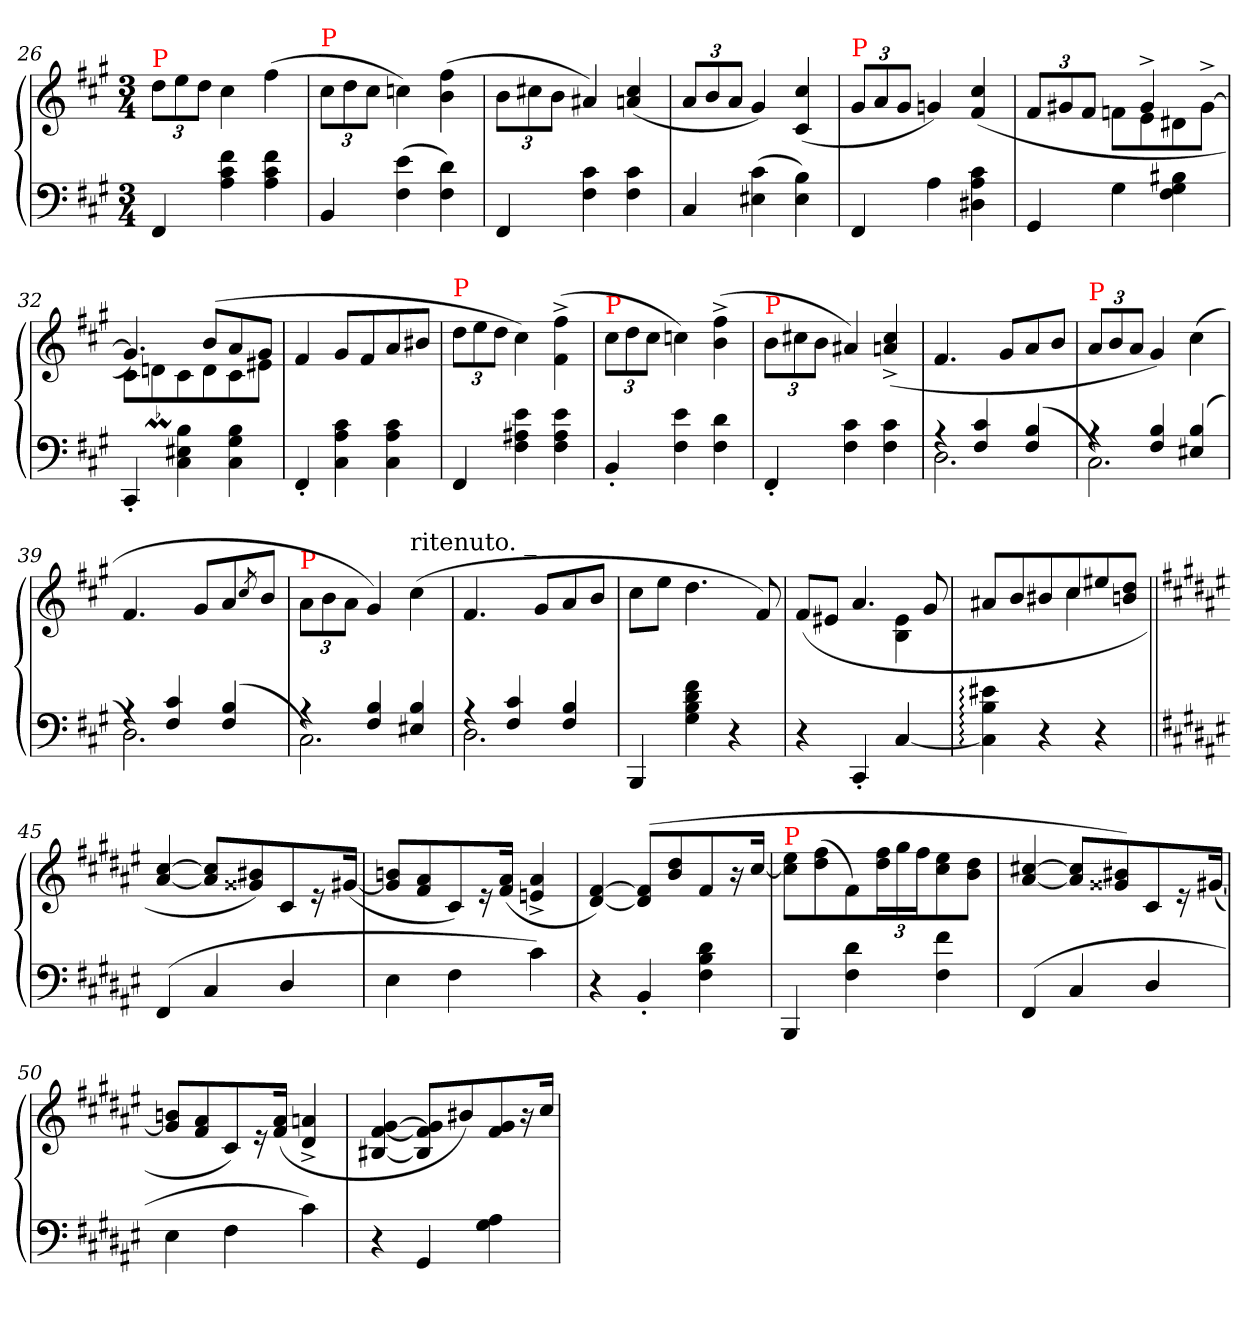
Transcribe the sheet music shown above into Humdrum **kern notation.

**kern	**kern
*part1	*part1
*staff2	*staff1
*clefF4	*clefG2
*k[f#c#g#]	*k[f#c#g#]
*f#:	*f#:
*M3/4	*M3/4
*	*Xbrackettup
=26	=26
!	!LO:TX:a:color=red:t=P
4FF#/	12dd\L
.	12ee\
.	12dd\J
4A\ 4c#\ 4f#\	4cc#\
4A\ 4c#\ 4f#\	(4ff#\
=27	=27
!	!LO:TX:a:color=red:t=P
4BB/	12cc#\L
.	12dd\
.	12cc#\J
(4F#\ 4e\	4ccn\)
4F#\ 4d\)	(4b\ 4ff#\
=28	=28
*	*^
4FF#/	4ryy	12b\L
.	.	12cc#X\
.	.	12b\J
4F#\ 4c#\	4a#X/)	4ryy
4F#\ 4c#\	(<4cc#/ 4an/	4ryy
=29	=29	=29
!	!LO:TX:a:color=red:t=P	!
*	*v	*v
4C#/	12a/L
.	12b/
.	12a/J
(4E#X\ 4c#\	4g#/)
4E#\ 4B\)	(<4c#/ 4cc#/
=30	=30
!	!LO:TX:a:color=red:t=P
4FF#/	12g#/L
.	12a/
.	12g#/J
4A\	4gn/)
4D#X\ 4A\ 4c#\	(>4f#/ 4cc#/
=31	=31
*	*^
4GG#/	12f#/L	4ryy
.	12g#X/	.
.	12f#/J	.
4G#\	8ryy	8fn\L
.	4g#^/	8e\
4F#\ 4G#\ 4B#X\	.	8d#X\
.	8ryy	[8g#^\J
=32	=32	=32
4CC#'/	4.g#/])	8c#\L
!	!	!LO:MOR:acc=-
.	.	8dnm\
4C#\ 4E#X\ 4B\	.	8c#\
.	(8b/L	8d\
4C#\ 4G#\ 4B\	8a/	8c#\
.	8g#/J	8e#X\J
=33	=33	=33
4FF#'/	4f#/	4ryy
4C#\ 4A\ 4c#\	8g#/L	4ryy
.	8f#/	.
4C#\ 4A\ 4c#\	8a/	4ryy
.	8b#X/J	.
*	*v	*v
=34	=34
!	!LO:TX:a:color=red:t=P
4FF#/	12dd\L
.	12ee\
.	12dd\J
4F#\ 4A#X\ 4e\	4cc#\)
4F#\ 4A#\ 4e\	(4f#^<\ 4ff#^<\
=35	=35
!	!LO:TX:a:color=red:t=P
4BB'/	12cc#\L
.	12dd\
.	12cc#\J
4F#\ 4e\	4ccn\)
4F#\ 4d\	(4b^<\ 4ff#^<\
=36	=36
!	!LO:TX:a:color=red:t=P
4FF#'/	12b\L
.	12cc#X\
.	12b\J
4F#\ 4c#\	4a#X/)
4F#\ 4c#\	(>4an^</ 4cc#^</
=37	=37
*^	*
4rA	2.D\)	4.f#/
4F#/ 4c#/	.	.
.	.	8g#/L
(>4F#/ 4B/	.	8a/
.	.	8b/J
=38	=38	=38
!	!	!LO:TX:a:color=red:t=P
4rA	2.C#\)	12a/L
.	.	12b/
.	.	12a/J
4F#/ 4B/	.	4g#/)
(>4E#X/ 4B/	.	(4cc#\
=39	=39	=39
4rA	2.D\)	4.f#/
4F#/ 4c#/	.	.
.	.	8g#/L
(>4F#/ 4B/	.	8a/
.	.	8qcc#
.	.	8b/J
=40	=40	=40
!	!	!LO:TX:a:color=red:t=P
4rA	2.C#\)	12a\L
.	.	12b\
.	.	12a/J
4F#/ 4B/	.	4g#/)
!	!	!LO:TX:a:t=ritenuto. _
(>4E#X/ 4B/	.	(4cc#\
=41	=41	=41
4rA	2.D\	4.f#/
4F#/ 4c#/	.	.
.	.	8g#/L
4F#/ 4B/	.	8a/
.	.	8b/J
*v	*v	*
=42	=42
4BBB/	8cc#\L
.	8ee\J
4G#\ 4B\ 4d\ 4f#\	4.dd\
4r	.
.	8f#/)
=43	=43
*	*^
4r	(>8f#/L	4ryy
.	8e#X/J	.
4CC#'/	4.a/	4ryy
[4C#/	.	4B\ 4e#\
.	8g#/	.
=44	=44	=44
4C#]:\ 4B:\ 4e#X:\	8a#X/L	4ryy
.	8b/	.
4r	8b#X/	8ryy
.	8cc#/	4cc#\
4r	8ee#X/	.
.	8dd 8bnJ	8ryy
*	*v	*v
=45||	=45||
*k[f#c#g#d#a#e#]	*k[f#c#g#d#a#e#]
*	*^
!	!LO:TX:a:B:t=in tempo.	!
!	!LO:TX:a:t=dol.	!
*	*v	*v
(4FF#/	[4a#/ [4cc#/
4C#/	8a#]/ 8cc#]/L
.	8g##X/ 8b#X/)
4D#/	8c#/
.	16r
.	(>[16g#X/Jk
=46	=46
4E#\	8g#]/ 8bn/L
.	8f#/ 8a#/
4F#\	8c#/)
.	16r
.	(>16f#/ 16a#/Jk
4c#\)	4en^/ 4a#^/
=47	=47
4r	[4d#/ [4f#/)
4BB'/	(>8d#]/ 8f#]/L
.	8b/ 8dd#/
4F#\ 4B\ 4d#\	8f#/
.	16r
.	[16cc#/Jk
=48	=48
!	!LO:TX:a:color=red:t=P
4BBB/	8cc#]\ 8ee#\L
.	(8dd#\ 8ff#\
4F#\ 4d#\	8f#\)
.	24dd#\ 24ff#\L
.	24gg#\
.	24ff#J
4F#\ 4f#\	8cc#\ 8ee#\
.	8b\ 8dd#\J
=49	=49
(>4FF#/	[4a#/ [4cc#X/
4C#/	8a#]/ 8cc#]/L
.	8g##X/ 8b#X/)
4D#/	8c#/
.	16r
.	(>[16g#X/Jk
=50	=50
4E#\	8g#]/ 8bn/L
.	8f#/ 8a#/
4F#\	8c#/)
.	16r
.	(>16f#/ 16a#/Jk
4c#\)	4d#^/ 4an^/
=51	=51
4r	[4B#X/ [4f#/ [4g#/
4GG#/	8B#]/ 8f#]/ 8g#]/L
.	8b#X/)
4G#\ 4A#\	8f#/ 8g#/
.	16r
.	16cc#/Jk
=	=
*-	*-
